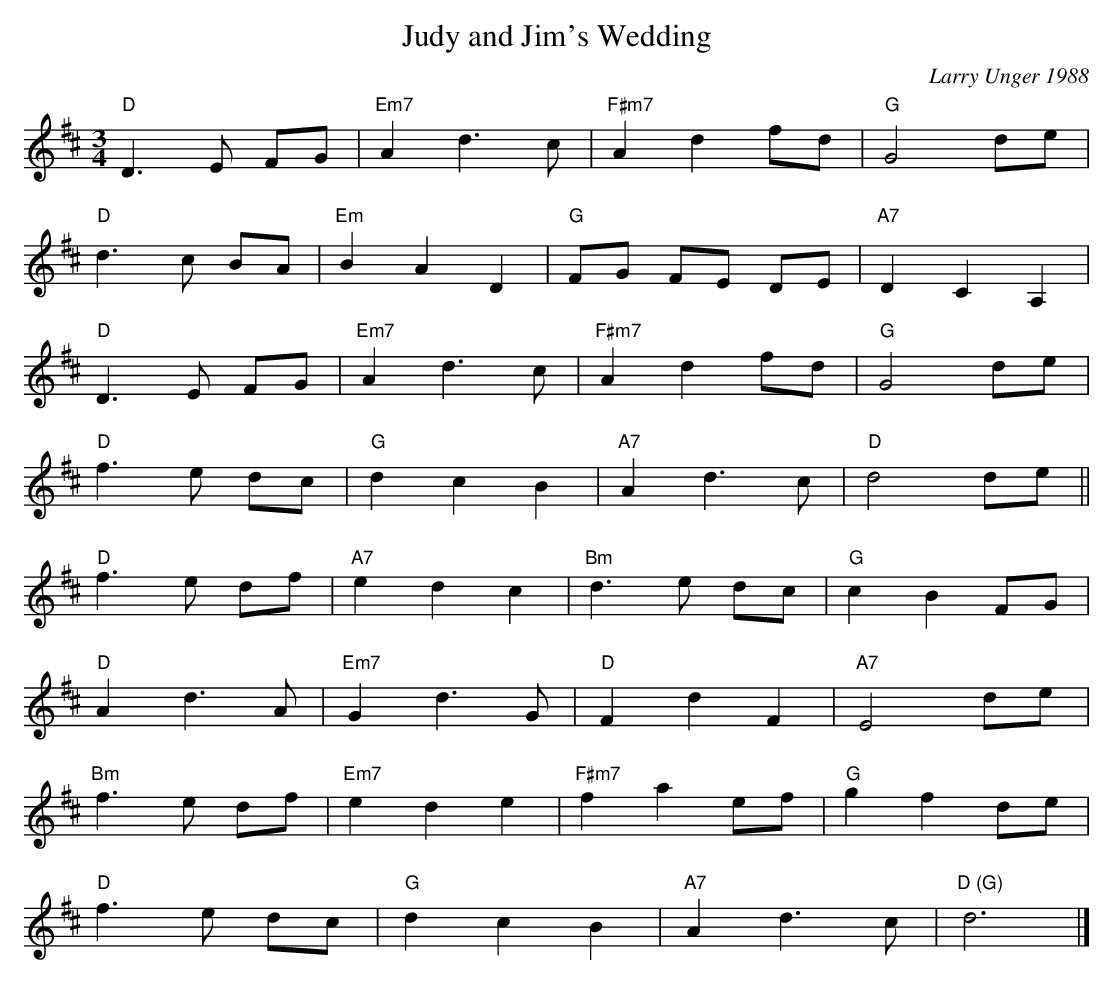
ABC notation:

X:1
T:Judy and Jim's Wedding
C:Larry Unger 1988
M:3/4
K:D
"D"D3E FG| "Em7"A2d3c| "F#m7"A2d2fd| "G"G4de|
"D"d3c BA| "Em"B2A2D2| "G"FG FE DE| "A7"D2C2A,2|
"D"D3E FG| "Em7"A2d3c| "F#m7"A2d2fd| "G"G4de|
"D"f3e dc| "G"d2c2B2| "A7"A2d3c| "D"d4de||
"D"f3e df| "A7"e2d2c2| "Bm"d3e dc| "G"c2B2FG|
"D"A2d3A| "Em7"G2d3G| "D"F2d2F2| "A7"E4de|
"Bm"f3e df| "Em7"e2d2e2| "F#m7"f2a2ef| "G"g2f2de|
"D"f3e dc| "G"d2c2B2| "A7"A2d3c| "D (G)"d6|]
